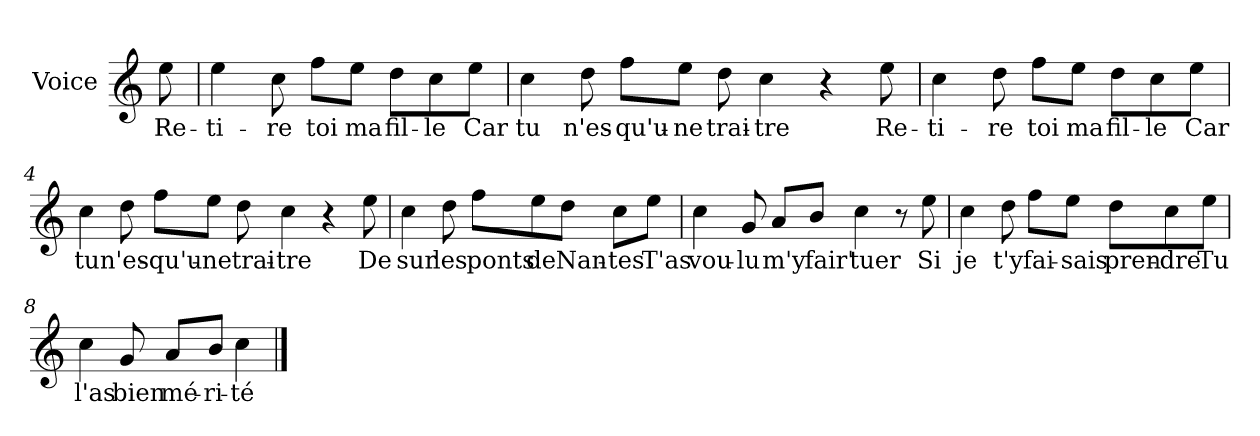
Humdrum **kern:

**kern	**text
*part1	*part1
*staff1	*staff1
*I"Voice	*
*I'V	*
*clefG2	*
*k[]	*
*C:	*
=	=
8ee\	Re-
=1	=1
4ee\	-ti-
8cc\	-re
8ff\L	toi
8ee\J	ma
8dd\L	fil-
8cc\	-le
8ee\J	Car
=2	=2
4cc\	tu
8dd\	n'es-
8ff\L	-qu'u-
8ee\J	-ne
8dd\	trai-
4cc\	-tre
4r	.
8ee\	Re-
=3	=3
4cc\	-ti-
8dd\	-re
8ff\L	toi
8ee\J	ma
8dd\L	fil-
8cc\	-le
8ee\J	Car
!!LO:LB:g=z
=4	=4
4cc\	tu
8dd\	n'es-
8ff\L	-qu'u-
8ee\J	-ne
8dd\	trai-
4cc\	-tre
4r	.
8ee\	De
=5	=5
4cc\	sur
8dd\	les
8ff\L	ponts
8ee\	de
8dd\J	Nan-
8cc\L	-tes
8ee\J	T'as
=6	=6
4cc\	vou-
8g/	-lu
8a/L	m'y
8b/J	fair'
4cc\	tuer
8r	.
8ee\	Si
!!LO:LB:g=z
=7	=7
4cc\	je
8dd\	t'y
8ff\L	fai-
8ee\J	-sais
8dd\L	pren-
8cc\	-dre
8ee\J	Tu
=8	=8
4cc\	l'as
8g/	bien
8a/L	mé-
8b/J	-ri-
4cc\	-té
==	==
*-	*-
